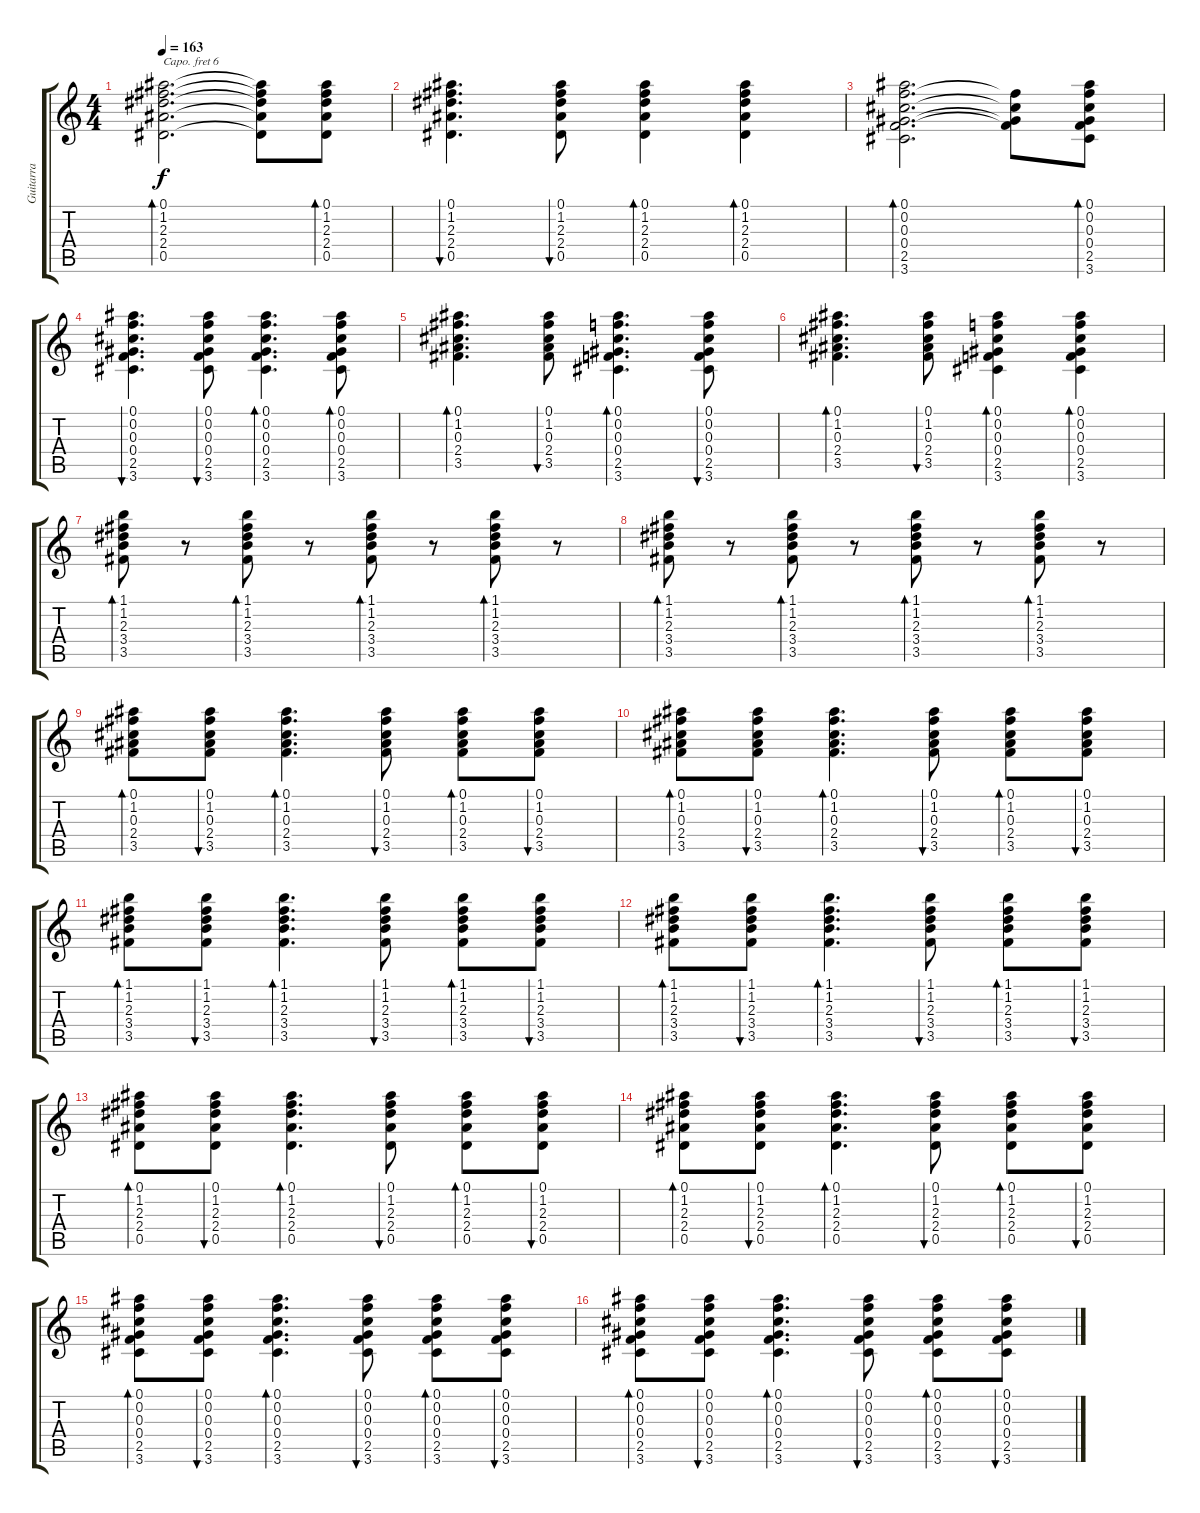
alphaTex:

\track ("Guitarra" "Guitarra") {instrument acousticguitarsteel}
\staff {score tabs}
\capo 6
\tuning (E4 B3 G3 D3 A2 E2) {hide}
\ts (4 4)
\tempo 163
\clef g2
\ks c
(0.1 1.2 2.3 2.4 0.5).2{d bd 30 dy f} (0.1{t} 1.2{t} 2.3{t} 2.4{t} 0.5{t}).8 (0.1 1.2 2.3 2.4 0.5).8{bd 30} |
(0.1 1.2 2.3 2.4 0.5).4{d bu 30} (0.1 1.2 2.3 2.4 0.5).8{bu 30} (0.1 1.2 2.3 2.4 0.5).4{bd 30} (0.1 1.2 2.3 2.4 0.5).4{bd 30} |
(0.1 0.2 0.3 0.4 2.5 3.6).2{d bd 30} (0.2{t} 0.3{t} 0.4{t} 2.5{t}).8 (0.1 0.2 0.3 0.4 2.5 3.6).8{bd 30} |
(0.1 0.2 0.3 0.4 2.5 3.6).4{d bu 30} (0.1 0.2 0.3 0.4 2.5 3.6).8{bu 30} (0.1 0.2 0.3 0.4 2.5 3.6).4{d bd 30} (0.1 0.2 0.3 0.4 2.5 3.6).8{bd 30} |
(0.1 1.2 0.3 2.4 3.5).4{d bd 30} (0.1 1.2 0.3 2.4 3.5).8{bu 30} (0.1 0.2 0.3 0.4 2.5 3.6).4{d bd 30} (0.1 0.2 0.3 0.4 2.5 3.6).8{bu 30} |
(0.1 1.2 0.3 2.4 3.5).4{d bd 30} (0.1 1.2 0.3 2.4 3.5).8{bu 30} (0.1 0.2 0.3 0.4 2.5 3.6).4{bd 30} (0.1 0.2 0.3 0.4 2.5 3.6).4{bd 30} |
(1.1 1.2 2.3 3.4 3.5).8{bd 30} r.8 (1.1 1.2 2.3 3.4 3.5).8{bd 30} r.8 (1.1 1.2 2.3 3.4 3.5).8{bd 30} r.8 (1.1 1.2 2.3 3.4 3.5).8{bd 30} r.8 |
(1.1 1.2 2.3 3.4 3.5).8{bd 30} r.8 (1.1 1.2 2.3 3.4 3.5).8{bd 30} r.8 (1.1 1.2 2.3 3.4 3.5).8{bd 30} r.8 (1.1 1.2 2.3 3.4 3.5).8{bd 30} r.8 |
(0.1 1.2 0.3 2.4 3.5).8{bd 30} (0.1 1.2 0.3 2.4 3.5).8{bu 30} (0.1 1.2 0.3 2.4 3.5).4{d bd 30} (0.1 1.2 0.3 2.4 3.5).8{bu 30} (0.1 1.2 0.3 2.4 3.5).8{bd 30} (0.1 1.2 0.3 2.4 3.5).8{bu 30} |
(0.1 1.2 0.3 2.4 3.5).8{bd 30} (0.1 1.2 0.3 2.4 3.5).8{bu 30} (0.1 1.2 0.3 2.4 3.5).4{d bd 30} (0.1 1.2 0.3 2.4 3.5).8{bu 30} (0.1 1.2 0.3 2.4 3.5).8{bd 30} (0.1 1.2 0.3 2.4 3.5).8{bu 30} |
(1.1 1.2 2.3 3.4 3.5).8{bd 30} (1.1 1.2 2.3 3.4 3.5).8{bu 30} (1.1 1.2 2.3 3.4 3.5).4{d bd 30} (1.1 1.2 2.3 3.4 3.5).8{bu 30} (1.1 1.2 2.3 3.4 3.5).8{bd 30} (1.1 1.2 2.3 3.4 3.5).8{bu 30} |
(1.1 1.2 2.3 3.4 3.5).8{bd 30} (1.1 1.2 2.3 3.4 3.5).8{bu 30} (1.1 1.2 2.3 3.4 3.5).4{d bd 30} (1.1 1.2 2.3 3.4 3.5).8{bu 30} (1.1 1.2 2.3 3.4 3.5).8{bd 30} (1.1 1.2 2.3 3.4 3.5).8{bu 30} |
(0.1 1.2 2.3 2.4 0.5).8{bd 30} (0.1 1.2 2.3 2.4 0.5).8{bu 30} (0.1 1.2 2.3 2.4 0.5).4{d bd 30} (0.1 1.2 2.3 2.4 0.5).8{bu 30} (0.1 1.2 2.3 2.4 0.5).8{bd 30} (0.1 1.2 2.3 2.4 0.5).8{bu 30} |
(0.1 1.2 2.3 2.4 0.5).8{bd 30} (0.1 1.2 2.3 2.4 0.5).8{bu 30} (0.1 1.2 2.3 2.4 0.5).4{d bd 30} (0.1 1.2 2.3 2.4 0.5).8{bu 30} (0.1 1.2 2.3 2.4 0.5).8{bd 30} (0.1 1.2 2.3 2.4 0.5).8{bu 30} |
(0.1 0.2 0.3 0.4 2.5 3.6).8{bd 30} (0.1 0.2 0.3 0.4 2.5 3.6).8{bu 30} (0.1 0.2 0.3 0.4 2.5 3.6).4{d bd 30} (0.1 0.2 0.3 0.4 2.5 3.6).8{bu 30} (0.1 0.2 0.3 0.4 2.5 3.6).8{bd 30} (0.1 0.2 0.3 0.4 2.5 3.6).8{bu 30} |
(0.1 0.2 0.3 0.4 2.5 3.6).8{bd 30} (0.1 0.2 0.3 0.4 2.5 3.6).8{bu 30} (0.1 0.2 0.3 0.4 2.5 3.6).4{d bd 30} (0.1 0.2 0.3 0.4 2.5 3.6).8{bu 30} (0.1 0.2 0.3 0.4 2.5 3.6).8{bd 30} (0.1 0.2 0.3 0.4 2.5 3.6).8{bu 30}
